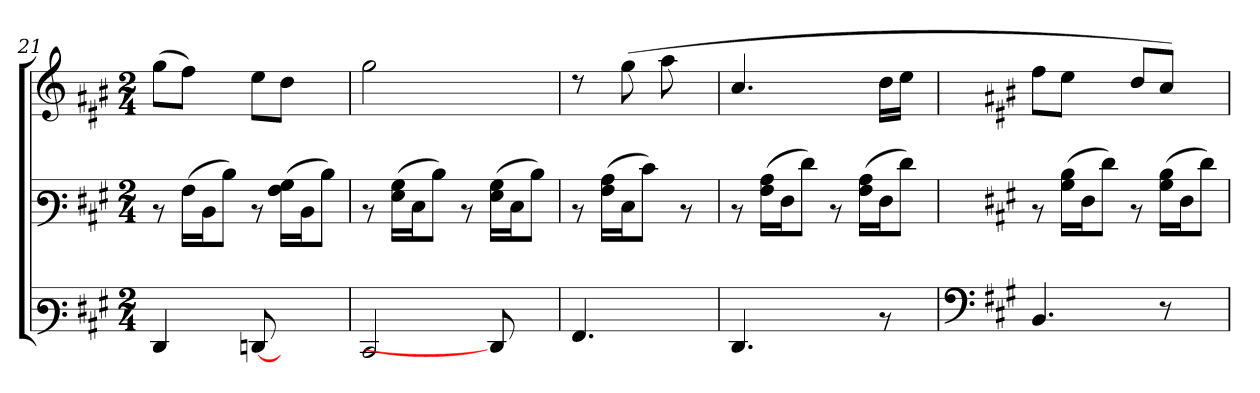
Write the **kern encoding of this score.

**kern	**kern	**kern
*part2	*part2	*part1
*staff3	*staff2	*staff1
*I'Pno	*	*I'V
!!LO:LB:g=z
*clefF3	*clefF3	*clefG3
*k[f#c#g#]	*k[f#c#g#]	*k[f#c#g#]
*M2/4	*M2/4	*M2/4
=21	=21	=21
4FF#/	8rD	(>8ee\L
.	(>16A\LL	8dd\J)
.	16D\J	.
8ryy	8d\J)	8ryy
[8FFn/	8rD	8cc#\L
4ryy	(>16A\ 16B\LL	8b\J
.	16D\J	.
.	8d\J)	8ryy
=22	=22	=22
2EE/	8rD	2ee\
.	(>16G#\ 16B\LL	.
.	16E\J	.
.	8d\J)	.
.	8rD	.
8FF/]	(>16G#\ 16B\LL	4ryy
.	16E\J	.
8ryy	8d\J)	.
=23	=23	=23
4.AA/	8rD	8rb
.	(>16A\ 16c#\LL	16ryy
.	16E\J	(>8ee\
.	8e\J)	.
.	.	8ff#\L
8ryy	8rD	.
.	.	16ryy
=24	=24	=24
4.FF#/	8rD	4.a/
.	(>16A\ 16c#\LL	.
.	16F#\J	.
.	8f#\J)	.
8.ryy	8rD	8.ryy
.	(>16A\ 16c#\LL	.
8rD	16F#\J	16b\LL
.	8f#\J)	16cc#\JJ
16ryy	.	16ryy
!!LO:PB:g=z
=25	=25	=25
*clefF4	*	*
*k[f#c#g#]	*k[f#c#g#]	*k[f#c#g#]
4.BB/	8rD	8dd\L
.	(>16B\ 16d\LL	8cc#\J
.	16F#\J	.
.	8f#\J)	8ryy
8ryy	8rD	8b/L
8r	(>16B\ 16d\LL	8a/J)
.	16F#\J	.
8ryy	8f#\J)	8ryy
=	=	=
*-	*-	*-
